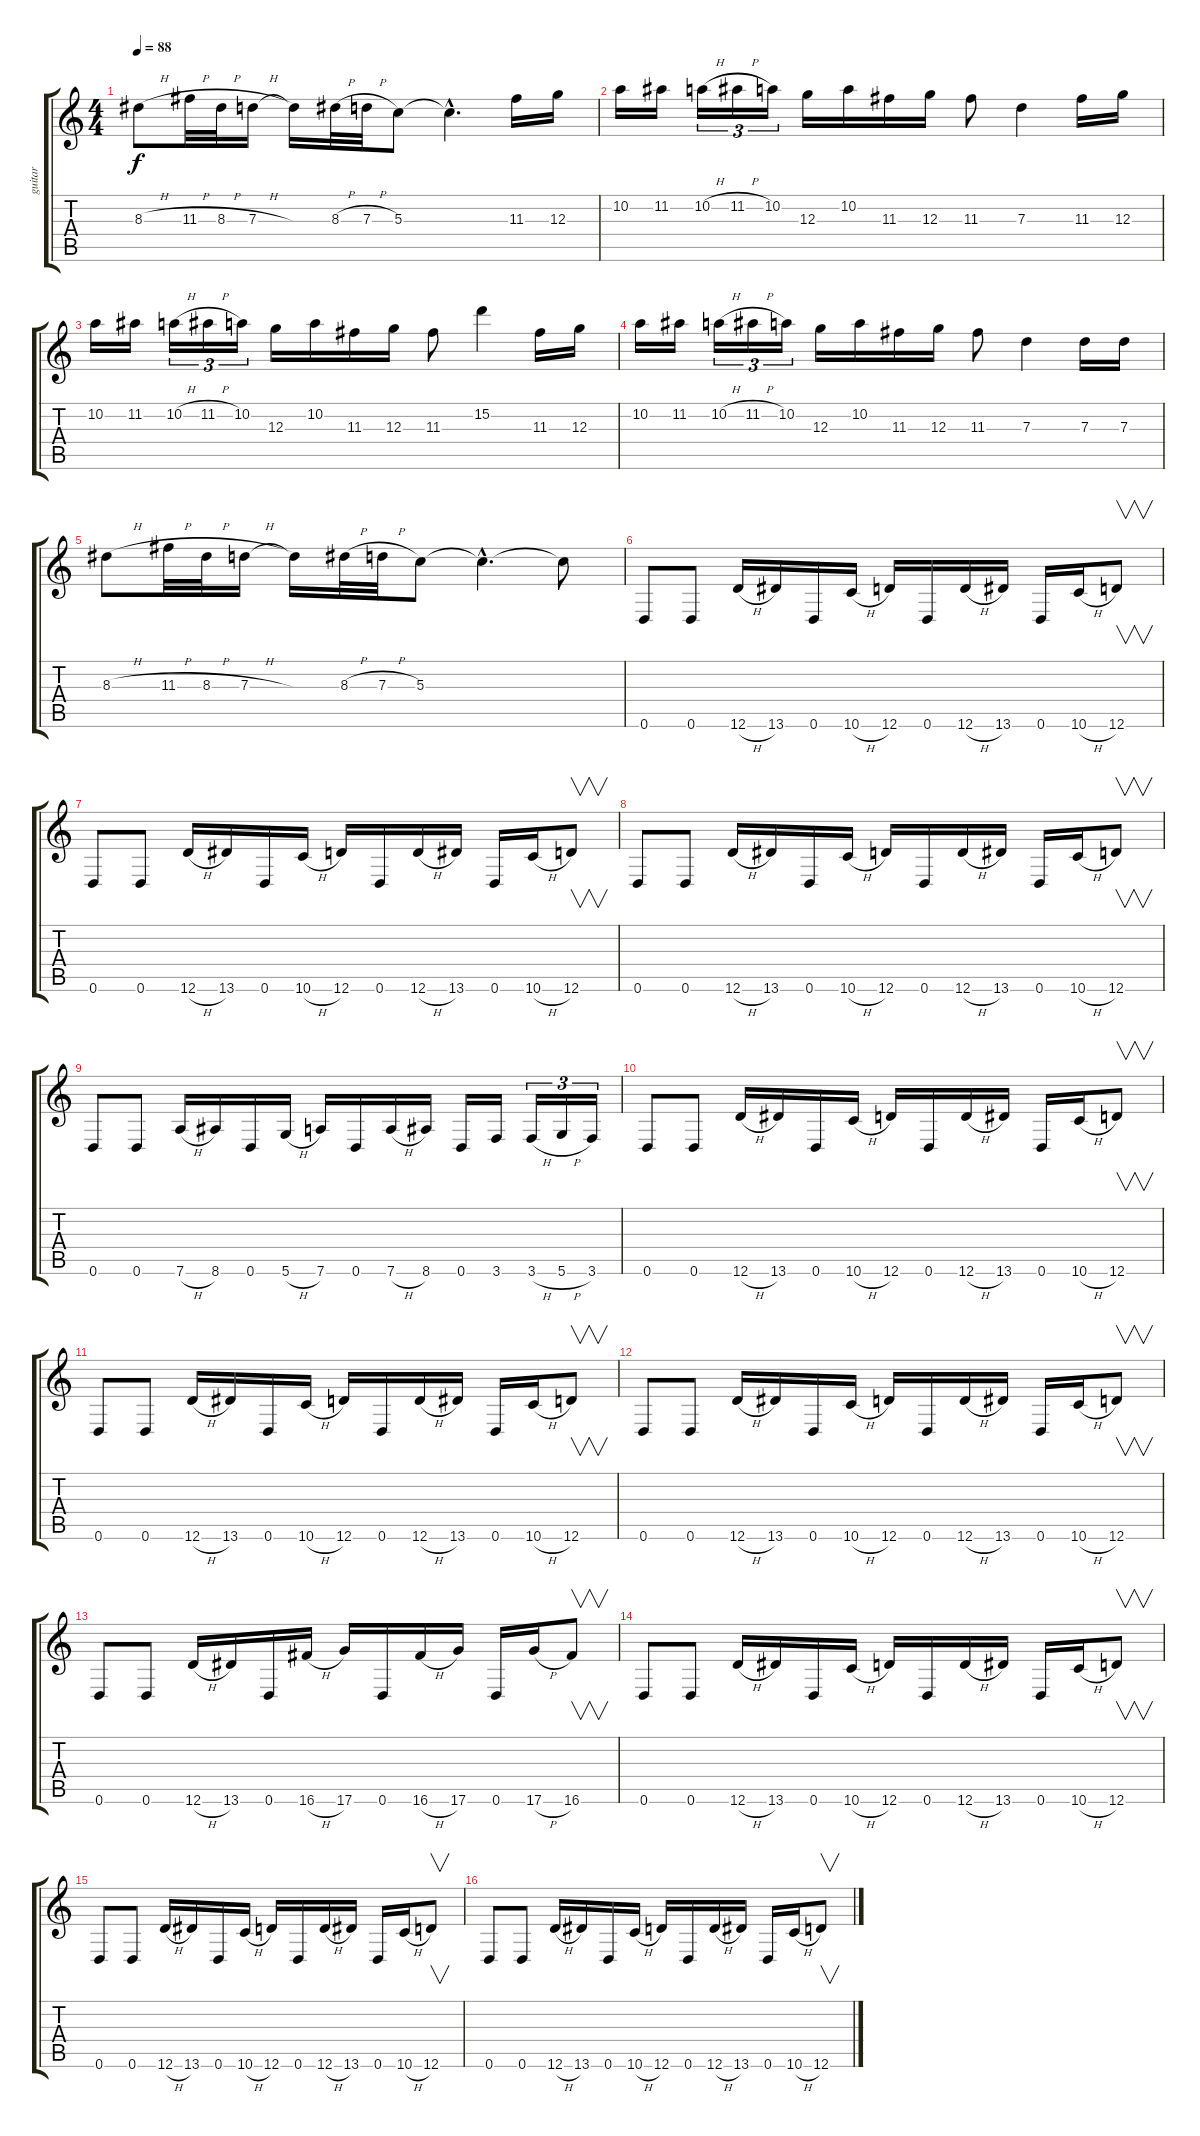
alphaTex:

\track ("guitar" "guitar") {instrument distortionguitar}
\staff {score tabs}
\tuning (E4 B3 G3 D3 A2 D2) {hide}
\ts (4 4)
\tempo 88
\clef g2
\ks c
8.3{h}.8{dy f} 11.3{h}.32 8.3{h}.32 7.3{h}.16 7.3{t}.16 8.3{h}.32 7.3{h}.32 5.3.8 5.3{hac t}.4{d} 11.3.16 12.3.16 |
10.2.16 11.2.16 10.2{h}.16{tu (3 2)} 11.2{h}.16{tu (3 2)} 10.2.16{tu (3 2)} 12.3.16 10.2.16 11.3.16 12.3.16 11.3.8 7.3.4 11.3.16 12.3.16 |
10.2.16 11.2.16 10.2{h}.16{tu (3 2)} 11.2{h}.16{tu (3 2)} 10.2.16{tu (3 2)} 12.3.16 10.2.16 11.3.16 12.3.16 11.3.8 15.2.4 11.3.16 12.3.16 |
10.2.16 11.2.16 10.2{h}.16{tu (3 2)} 11.2{h}.16{tu (3 2)} 10.2.16{tu (3 2)} 12.3.16 10.2.16 11.3.16 12.3.16 11.3.8 7.3.4 7.3.16 7.3.16 |
8.3{h}.8 11.3{h}.32 8.3{h}.32 7.3{h}.16 7.3{t}.16 8.3{h}.32 7.3{h}.32 5.3.8 5.3{hac t}.4{d} 5.3{t}.8 |
0.6.8 0.6.8 12.6{h}.16 13.6.16 0.6.16 10.6{h}.16 12.6.16 0.6.16 12.6{h}.16 13.6.16 0.6.16 10.6{h}.16 12.6.8{v} |
0.6.8 0.6.8 12.6{h}.16 13.6.16 0.6.16 10.6{h}.16 12.6.16 0.6.16 12.6{h}.16 13.6.16 0.6.16 10.6{h}.16 12.6.8{v} |
0.6.8 0.6.8 12.6{h}.16 13.6.16 0.6.16 10.6{h}.16 12.6.16 0.6.16 12.6{h}.16 13.6.16 0.6.16 10.6{h}.16 12.6.8{v} |
0.6.8 0.6.8 7.6{h}.16 8.6.16 0.6.16 5.6{h}.16 7.6.16 0.6.16 7.6{h}.16 8.6.16 0.6.16 3.6.16 3.6{h}.16{tu (3 2)} 5.6{h}.16{tu (3 2)} 3.6.16{tu (3 2)} |
0.6.8 0.6.8 12.6{h}.16 13.6.16 0.6.16 10.6{h}.16 12.6.16 0.6.16 12.6{h}.16 13.6.16 0.6.16 10.6{h}.16 12.6.8{v} |
0.6.8 0.6.8 12.6{h}.16 13.6.16 0.6.16 10.6{h}.16 12.6.16 0.6.16 12.6{h}.16 13.6.16 0.6.16 10.6{h}.16 12.6.8{v} |
0.6.8 0.6.8 12.6{h}.16 13.6.16 0.6.16 10.6{h}.16 12.6.16 0.6.16 12.6{h}.16 13.6.16 0.6.16 10.6{h}.16 12.6.8{v} |
0.6.8 0.6.8 12.6{h}.16 13.6.16 0.6.16 16.6{h}.16 17.6.16 0.6.16 16.6{h}.16 17.6.16 0.6.16 17.6{h}.16 16.6.8{v} |
0.6.8 0.6.8 12.6{h}.16 13.6.16 0.6.16 10.6{h}.16 12.6.16 0.6.16 12.6{h}.16 13.6.16 0.6.16 10.6{h}.16 12.6.8{v} |
0.6.8 0.6.8 12.6{h}.16 13.6.16 0.6.16 10.6{h}.16 12.6.16 0.6.16 12.6{h}.16 13.6.16 0.6.16 10.6{h}.16 12.6.8{v} |
0.6.8 0.6.8 12.6{h}.16 13.6.16 0.6.16 10.6{h}.16 12.6.16 0.6.16 12.6{h}.16 13.6.16 0.6.16 10.6{h}.16 12.6.8{v}
